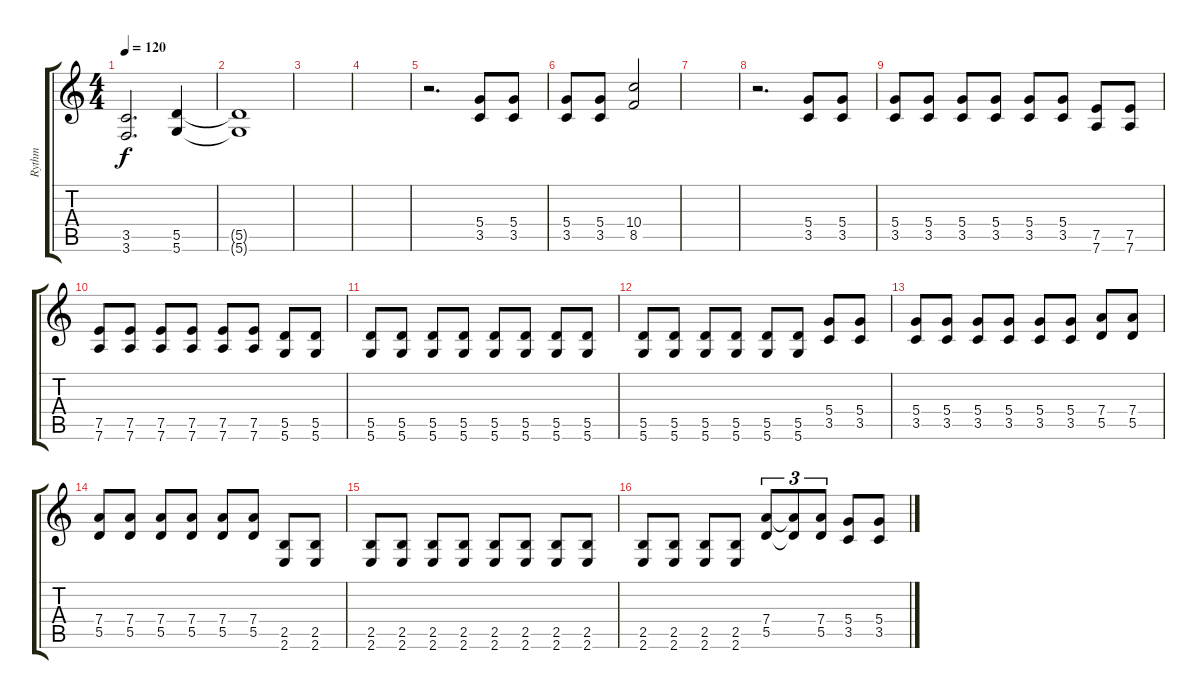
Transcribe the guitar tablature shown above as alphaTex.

\track ("Rythm" "Rythm") {instrument overdrivenguitar}
\staff {score tabs}
\tuning (E4 B3 G3 D3 A2 D2) {hide}
\ts (4 4)
\tempo 120
\clef g2
\ks c
(3.5{t} 3.6{t}).2{d dy f} (5.5 5.6).4 |
(5.5{t} 5.6{t}).1 |
|
|
r.2{d} (5.4 3.5).8 (5.4 3.5).8 |
(5.4 3.5).8 (5.4 3.5).8 (10.4 8.5).2 |
|
r.2{d} (5.4 3.5).8 (5.4 3.5).8 |
(5.4 3.5).8 (5.4 3.5).8 (5.4 3.5).8 (5.4 3.5).8 (5.4 3.5).8 (5.4 3.5).8 (7.5 7.6).8 (7.5 7.6).8 |
(7.5 7.6).8 (7.5 7.6).8 (7.5 7.6).8 (7.5 7.6).8 (7.5 7.6).8 (7.5 7.6).8 (5.5 5.6).8 (5.5 5.6).8 |
(5.5 5.6).8 (5.5 5.6).8 (5.5 5.6).8 (5.5 5.6).8 (5.5 5.6).8 (5.5 5.6).8 (5.5 5.6).8 (5.5 5.6).8 |
(5.5 5.6).8 (5.5 5.6).8 (5.5 5.6).8 (5.5 5.6).8 (5.5 5.6).8 (5.5 5.6).8 (5.4 3.5).8 (5.4 3.5).8 |
(5.4 3.5).8 (5.4 3.5).8 (5.4 3.5).8 (5.4 3.5).8 (5.4 3.5).8 (5.4 3.5).8 (7.4 5.5).8 (7.4 5.5).8 |
(7.4 5.5).8 (7.4 5.5).8 (7.4 5.5).8 (7.4 5.5).8 (7.4 5.5).8 (7.4 5.5).8 (2.5 2.6).8 (2.5 2.6).8 |
(2.5 2.6).8 (2.5 2.6).8 (2.5 2.6).8 (2.5 2.6).8 (2.5 2.6).8 (2.5 2.6).8 (2.5 2.6).8 (2.5 2.6).8 |
(2.5 2.6).8 (2.5 2.6).8 (2.5 2.6).8 (2.5 2.6).8 (7.4 5.5).8{tu (3 2)} (7.4{t} 5.5{t}).8{tu (3 2)} (7.4 5.5).8{tu (3 2)} (5.4 3.5).8 (5.4 3.5).8
